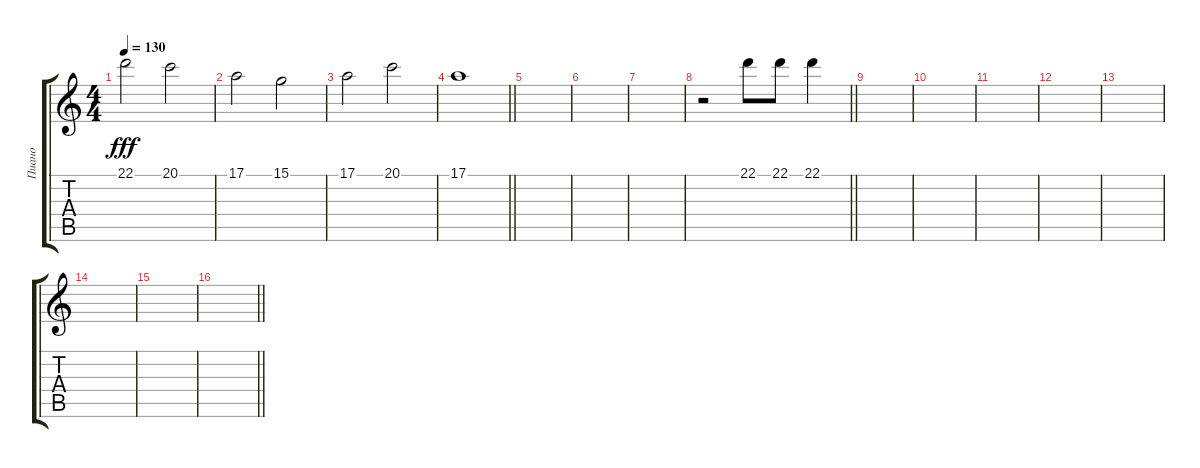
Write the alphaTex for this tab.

\track ("Пиано" "Пиано") {instrument acousticgrandpiano}
\staff {score tabs}
\tuning (E4 B3 G3 D3 A2 E2) {hide}
\ts (4 4)
\tempo 130
\clef g2
\ks c
22.1.2{dy fff} 20.1.2 |
17.1.2 15.1.2 |
17.1.2 20.1.2 |
\barLineRight lightlight
17.1.1 |
|
|
|
\barLineRight lightlight
r.2 22.1.8 22.1.8 22.1.4 |
|
|
|
|
|
|
|
\barLineRight lightlight
